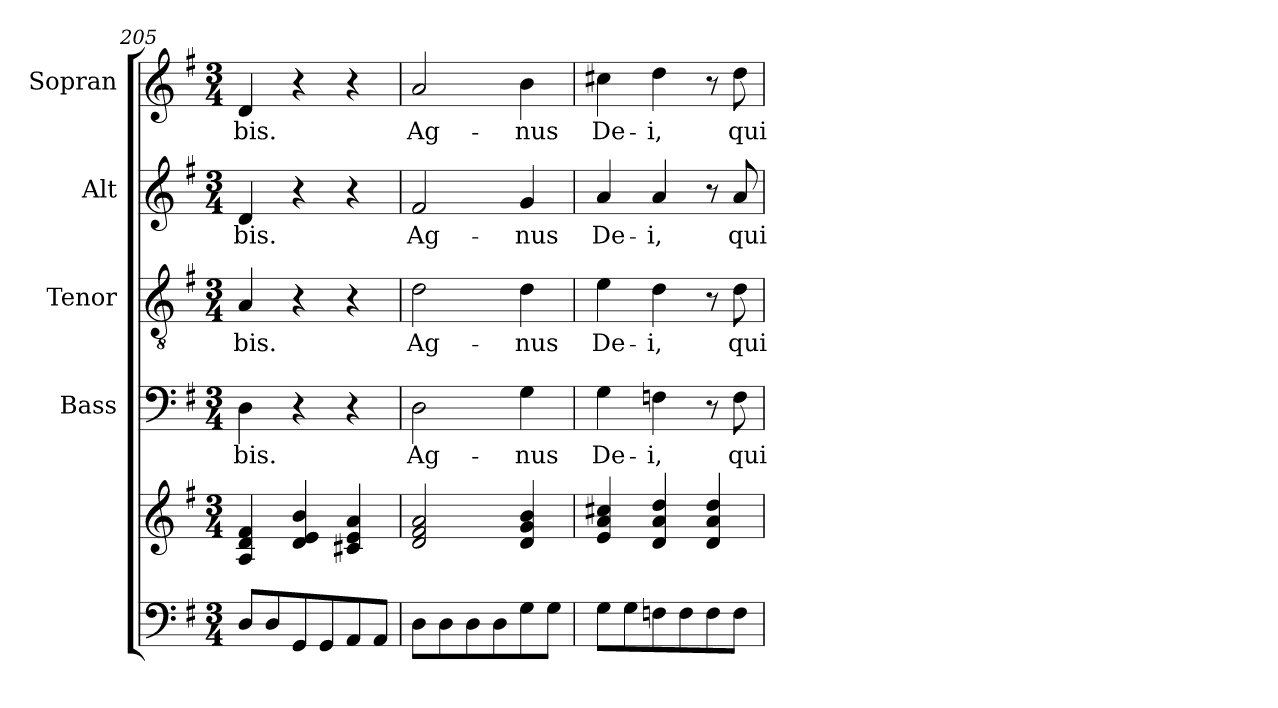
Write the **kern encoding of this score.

**kern	**kern	**kern	**text	**kern	**text	**kern	**text	**kern	**text
*part5	*part5	*part4	*part4	*part3	*part3	*part2	*part2	*part1	*part1
*staff6	*staff5	*staff4	*staff4	*staff3	*staff3	*staff2	*staff2	*staff1	*staff1
*	*	*I"Bass	*	*I"Tenor	*	*I"Alt	*	*I"Sopran	*
*	*	*I'B.	*	*I'T.	*	*I'A.	*	*I'S.	*
*clefF4	*clefG2	*clefF4	*	*clefGv2	*	*clefG2	*	*clefG2	*
*k[f#]	*k[f#]	*k[f#]	*	*k[f#]	*	*k[f#]	*	*k[f#]	*
*G:	*G:	*G:	*	*G:	*	*G:	*	*G:	*
*M3/4	*M3/4	*M3/4	*	*M3/4	*	*M3/4	*	*M3/4	*
=205	=205	=205	=205	=205	=205	=205	=205	=205	=205
!	!	!	!LO:LY:b	!	!LO:LY:b	!	!LO:LY:b	!	!LO:LY:b
8D/L	4A/ 4d/ 4f#/	4D\	-bis.	4A/	-bis.	4d/	-bis.	4d/	-bis.
8D/	.	.	.	.	.	.	.	.	.
8GG/	4d/ 4e/ 4b/	4r	.	4r	.	4r	.	4r	.
8GG/	.	.	.	.	.	.	.	.	.
8AA/	4c#X/ 4e/ 4a/	4r	.	4r	.	4r	.	4r	.
8AA/J	.	.	.	.	.	.	.	.	.
!!LO:LB:g=z
=206	=206	=206	=206	=206	=206	=206	=206	=206	=206
!	!	!	!LO:LY:b	!	!LO:LY:b	!	!LO:LY:b	!	!LO:LY:b
8D\L	2d/ 2f#/ 2a/	2D\	Ag-	2d\	Ag-	2f#/	Ag-	2a/	Ag-
8D\	.	.	.	.	.	.	.	.	.
8D\	.	.	.	.	.	.	.	.	.
8D\	.	.	.	.	.	.	.	.	.
!	!	!	!LO:LY:b	!	!LO:LY:b	!	!LO:LY:b	!	!LO:LY:b
8G\	4d/ 4g/ 4b/	4G\	-nus	4d\	-nus	4g/	-nus	4b\	-nus
8G\J	.	.	.	.	.	.	.	.	.
=207	=207	=207	=207	=207	=207	=207	=207	=207	=207
!	!	!	!LO:LY:b	!	!LO:LY:b	!	!LO:LY:b	!	!LO:LY:b
8G\L	4e/ 4a/ 4cc#X/	4G\	De-	4e\	De-	4a/	De-	4cc#X\	De-
8G\	.	.	.	.	.	.	.	.	.
!	!	!	!LO:LY:b	!	!LO:LY:b	!	!LO:LY:b	!	!LO:LY:b
8Fn\	4d/ 4a/ 4dd/	4Fn\	-i,	4d\	-i,	4a/	-i,	4dd\	-i,
8F\	.	.	.	.	.	.	.	.	.
8F\	4d/ 4a/ 4dd/	8r	.	8r	.	8r	.	8r	.
!	!	!	!LO:LY:b	!	!LO:LY:b	!	!LO:LY:b	!	!LO:LY:b
8F\J	.	8F\	qui	8d\	qui	8a/	qui	8dd\	qui
=	=	=	=	=	=	=	=	=	=
*-	*-	*-	*-	*-	*-	*-	*-	*-	*-
